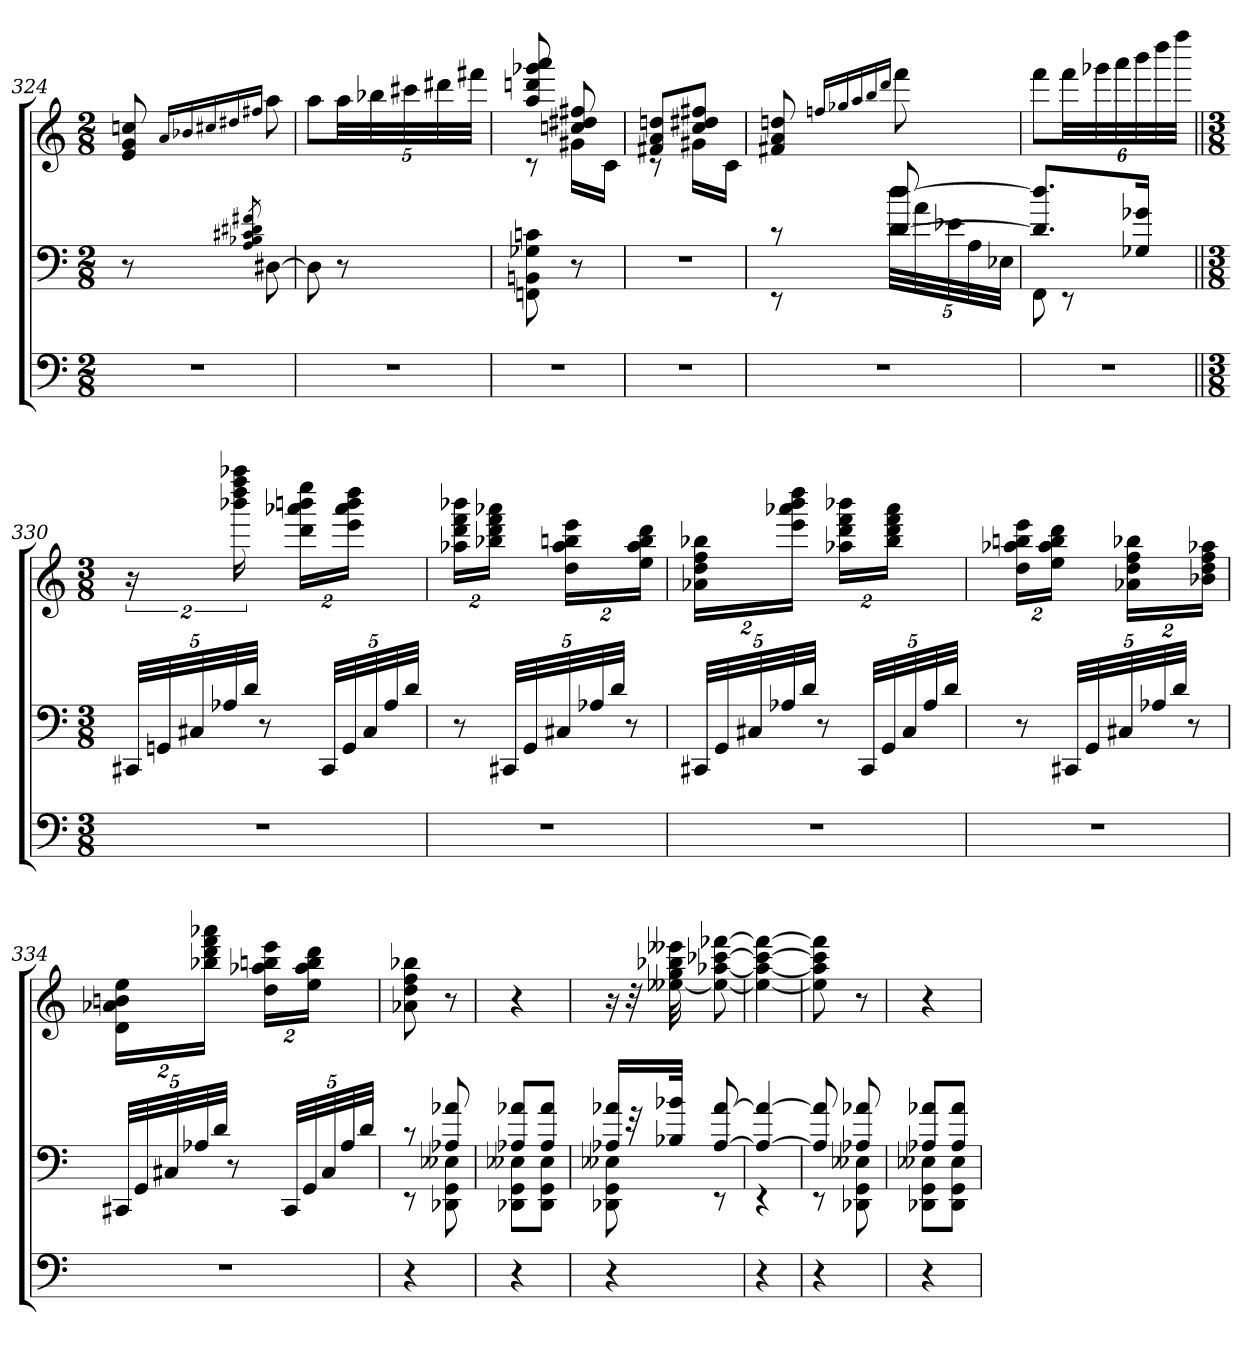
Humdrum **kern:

**kern	**kern	**kern
*part3	*part2	*part1
*staff3	*staff2	*staff1
*clefF4	*clefF4	*clefG2
*k[]	*k[]	*k[]
*M2/8	*M2/8	*M2/8
=324	=324	=324
4r	8r	8e 8g 8ccn
.	.	16qqa/LL
.	.	16qqb-X/
.	.	16qqcc#X/
.	.	16qqdd#X/
.	8qA/ 8qB-X/ 8qc#X/ 8qd#X/ 8qf#X/	16qqff#X/JJ
.	[8D#X	8aa
=325	=325	=325
4r	8D#]	8aaL
.	8r	40aaLL
.	.	40bb-X
.	.	40ccc#X
.	.	40ddd#X
.	.	40fff#XJJJ
=326	=326	=326
*	*	*^
4r	8FFn 8BBn 8G-X 8cn	8aa 8dddn 8ggg-X 8aaa	8rc
.	8r	8ccn 8dd#X 8ff#X	16g#XLL
.	.	.	16cJJ
=327	=327	=327	=327
4r	4r	8f#X 8a 8ddnL	8rc
.	.	8cc 8dd#X 8ff#XJ	16g#XLL
.	.	.	16cJJ
*	*	*v	*v
=328	=328	=328
*	*^	*
4r	8rc	8rEE	8f#X 8a 8ddn
.	.	.	16qqffn/LL
.	.	.	16qqgg-X/
.	.	.	16qqaa/
.	.	.	16qqbb/
.	.	.	16qqddd/JJ
.	[8d [8dd	40d 40ddLLL	8fff
.	.	40a	.
.	.	40e-X	.
.	.	40A	.
.	.	40E-XJJJ	.
=329	=329	=329	=329
4r	8.d] 8.dd]L	8FF	8fffL
.	.	8rEE	48fffLL
.	.	.	48ggg-X
.	.	.	48aaa
.	16G-X 16g-XJk	.	48bbb
.	.	.	48dddd
.	.	.	48ffffJJJ
*	*v	*v	*
=330||	=330||	=330||
*M3/8	*M3/8	*M3/8
4.r	40CC#XLLL	32%3r
.	40GGn	.
.	40C#X	.
.	40A-X	.
.	.	32%3bbb-X 32%3dddd 32%3ffff 32%3aaaa-X
.	40dJJJ	.
.	8r	.
.	.	32%3ddd 32%3aaa-X 32%3bbbn 32%3eeeeLL
.	40CC#LLL	.
.	40GG	.
.	.	32%3eee 32%3aaa- 32%3bbb 32%3ddddJJ
.	40C#	.
.	40A-	.
.	40dJJJ	.
=331	=331	=331
4.r	8r	32%3aa-X 32%3ddd 32%3fff 32%3bbb-XLL
.	.	32%3bb-X 32%3ddd 32%3fff 32%3aaa-XJJ
.	40CC#XLLL	.
.	40GG	.
.	40C#X	.
.	.	32%3dd 32%3aa- 32%3bbn 32%3eeeLL
.	40A-X	.
.	40dJJJ	.
.	8r	.
.	.	32%3ee 32%3aa- 32%3bb 32%3dddJJ
=332	=332	=332
4.r	40CC#XLLL	32%3a-X 32%3dd 32%3ff 32%3bb-XLL
.	40GG	.
.	40C#X	.
.	40A-X	.
.	.	32%3eee 32%3aaa-X 32%3bbb 32%3ddddJJ
.	40dJJJ	.
.	8r	.
.	.	32%3aa-X 32%3ddd 32%3fff 32%3bbb-XLL
.	40CC#LLL	.
.	40GG	.
.	.	32%3bb- 32%3ddd 32%3fff 32%3aaa-JJ
.	40C#	.
.	40A-	.
.	40dJJJ	.
=333	=333	=333
4.r	8r	32%3dd 32%3aa-X 32%3bbn 32%3eeeLL
.	.	32%3ee 32%3aa- 32%3bb 32%3dddJJ
.	40CC#XLLL	.
.	40GG	.
.	40C#X	.
.	.	32%3a-X 32%3dd 32%3ff 32%3bb-XLL
.	40A-X	.
.	40dJJJ	.
.	8r	.
.	.	32%3b-X 32%3dd 32%3ff 32%3aa-XJJ
=334	=334	=334
4.r	40CC#XLLL	32%3d 32%3a-X 32%3bn 32%3eeLL
.	40GG	.
.	40C#X	.
.	40A-X	.
.	.	32%3bb-X 32%3ddd 32%3fff 32%3aaa-XJJ
.	40dJJJ	.
.	8r	.
.	.	32%3dd 32%3aa-X 32%3bbn 32%3eeeLL
.	40CC#LLL	.
.	40GG	.
.	.	32%3ee 32%3aa- 32%3bb 32%3dddJJ
.	40C#	.
.	40A-	.
.	40dJJJ	.
=335	=335	=335
*	*^	*
4r	8rc	8rEE	8a-X 8dd 8ff 8bb-X
.	8A-X 8a-X	8DD-X 8GG 8E--X	8r
=336	=336	=336	=336
4r	8A-X 8a-XL	8DD-X 8GG 8E--XL	4r
.	8A- 8a-J	8DD- 8GG 8E--J	.
=337	=337	=337	=337
4r	16A-X 16a-XLL	8DD-X 8GG 8E--X	16r
.	32r	.	32r
.	32B-X 32b-XJJk	.	[32ee--X 32gg 32bb-X 32eee--X
.	[8A- [8a-	8rEE	8ee--_ [8aa-X [8ccc-X [8fff-X
=338	=338	=338	=338
4r	4A-_ 4a-_	4rEE	4ee--_ 4aa-_ 4ccc-_ 4fff-_
=339	=339	=339	=339
4r	8A-] 8a-]	8rEE	8ee--] 8aa-] 8ccc-] 8fff-]
.	8A-X 8a-X	8DD-X 8GG 8E--X	8r
=340	=340	=340	=340
4r	8A-X 8a-XL	8DD-X 8GG 8E--XL	4r
.	8A- 8a-J	8DD- 8GG 8E--J	.
*	*v	*v	*
=	=	=
*-	*-	*-
